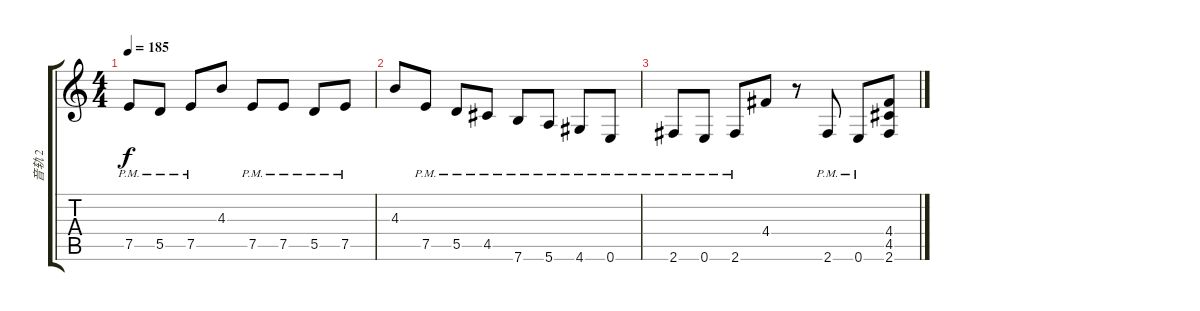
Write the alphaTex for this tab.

\track ("音轨 2" "音轨 2") {instrument acousticguitarsteel}
\staff {score tabs}
\tuning (E4 B3 G3 D3 A2 E2) {hide}
\ts (4 4)
\tempo 185
\clef g2
\ks c
7.5{pm}.8{dy f} 5.5{pm}.8 7.5{pm}.8 4.3.8 7.5{pm}.8 7.5{pm}.8 5.5{pm}.8 7.5{pm}.8 |
4.3.8 7.5{pm}.8 5.5{pm}.8 4.5{pm}.8 7.6{pm}.8 5.6{pm}.8 4.6{pm}.8 0.6{pm}.8 |
2.6{pm}.8 0.6{pm}.8 2.6{pm}.8 4.4.8 r.8 2.6{pm}.8 0.6{pm}.8 (4.4 4.5 2.6).8
